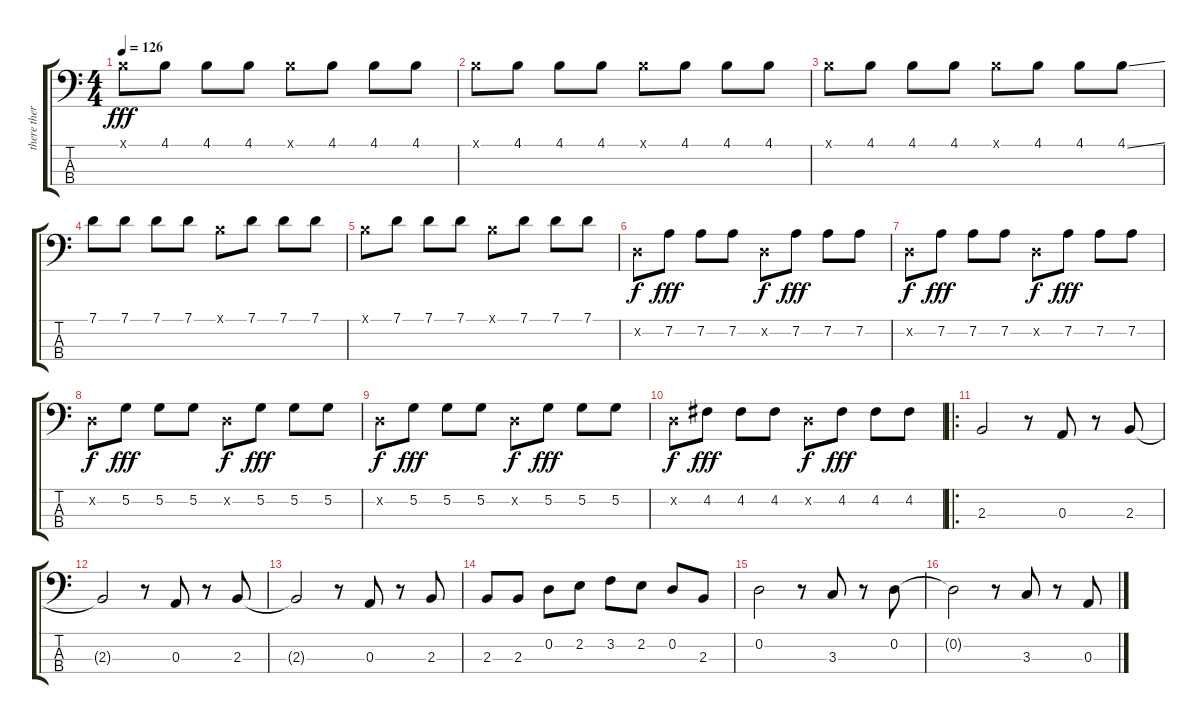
\track ("there there - 2+2=5 bass" "there ther") {instrument electricbasspick}
\staff {score tabs}
\tuning (G2 D2 A1 E1) {hide}
\ts (4 4)
\tempo 126
\clef f4
\ks c
4.1{x}.8{dy fff} 4.1.8 4.1.8 4.1.8 4.1{x}.8 4.1.8 4.1.8 4.1.8 |
4.1{x}.8 4.1.8 4.1.8 4.1.8 4.1{x}.8 4.1.8 4.1.8 4.1.8 |
4.1{x}.8 4.1.8 4.1.8 4.1.8 4.1{x}.8 4.1.8 4.1.8 4.1{ss}.8 |
7.1.8 7.1.8 7.1.8 7.1.8 4.1{x}.8 7.1.8 7.1.8 7.1.8 |
4.1{x}.8 7.1.8 7.1.8 7.1.8 4.1{x}.8 7.1.8 7.1.8 7.1.8 |
0.2{x}.8{dy f} 7.2.8{dy fff} 7.2.8 7.2.8 0.2{x}.8{dy f} 7.2.8{dy fff} 7.2.8 7.2.8 |
0.2{x}.8{dy f} 7.2.8{dy fff} 7.2.8 7.2.8 0.2{x}.8{dy f} 7.2.8{dy fff} 7.2.8 7.2.8 |
0.2{x}.8{dy f} 5.2.8{dy fff} 5.2.8 5.2.8 0.2{x}.8{dy f} 5.2.8{dy fff} 5.2.8 5.2.8 |
0.2{x}.8{dy f} 5.2.8{dy fff} 5.2.8 5.2.8 0.2{x}.8{dy f} 5.2.8{dy fff} 5.2.8 5.2.8 |
0.2{x}.8{dy f} 4.2.8{dy fff} 4.2.8 4.2.8 0.2{x}.8{dy f} 4.2.8{dy fff} 4.2.8 4.2.8 |
\ro
2.3.2 r.8 0.3.8 r.8 2.3.8 |
2.3{t}.2 r.8 0.3.8 r.8 2.3.8 |
2.3{t}.2 r.8 0.3.8 r.8 2.3.8 |
2.3.8 2.3.8 0.2.8 2.2.8 3.2.8 2.2.8 0.2.8 2.3.8 |
0.2.2 r.8 3.3.8 r.8 0.2.8 |
0.2{t}.2 r.8 3.3.8 r.8 0.3.8
